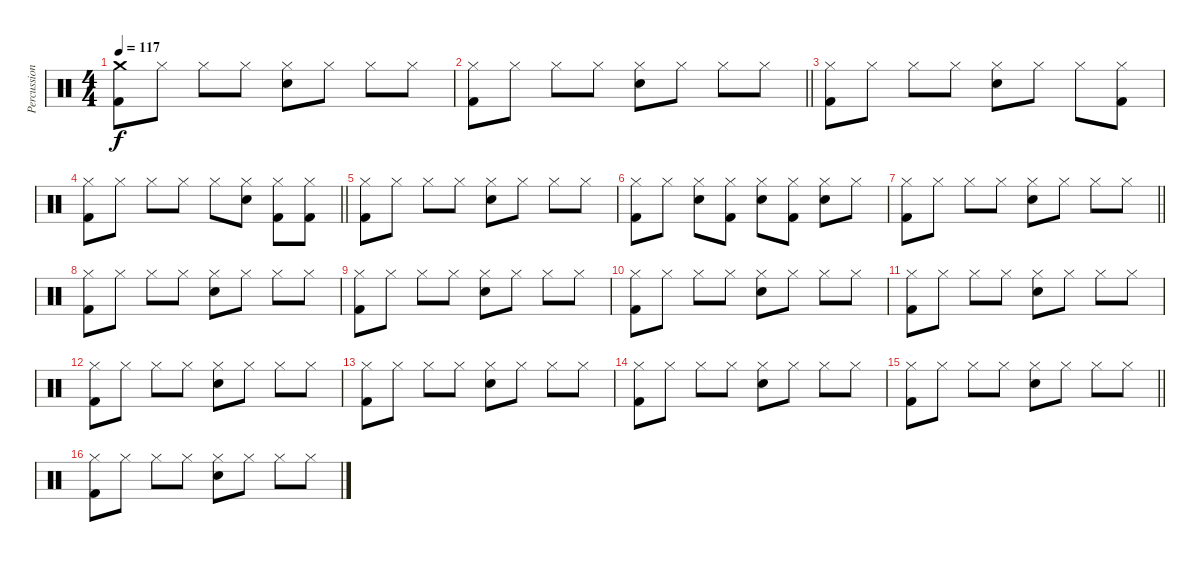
\track ("Percussion" "Percussion") {instrument percussion}
\staff {score}
\articulation defaults
\ts (4 4)
\tempo 117
\clef neutral
\ks c
("Crash medium (hit)" "Kick (hit) 2").8{dy f} "Hi-Hat (closed)".8 "Hi-Hat (closed)".8 "Hi-Hat (closed)".8 ("Hi-Hat (closed)" "Snare (hit) 2").8 "Hi-Hat (closed)".8 "Hi-Hat (closed)".8 "Hi-Hat (closed)".8 |
\barLineRight lightlight
("Hi-Hat (closed)" "Kick (hit) 2").8 "Hi-Hat (closed)".8 "Hi-Hat (closed)".8 "Hi-Hat (closed)".8 ("Hi-Hat (closed)" "Snare (hit) 2").8 "Hi-Hat (closed)".8 "Hi-Hat (closed)".8 "Hi-Hat (closed)".8 |
("Hi-Hat (closed)" "Kick (hit) 2").8 "Hi-Hat (closed)".8 "Hi-Hat (closed)".8 "Hi-Hat (closed)".8 ("Hi-Hat (closed)" "Snare (hit) 2").8 "Hi-Hat (closed)".8 "Hi-Hat (closed)".8 ("Hi-Hat (closed)" "Kick (hit) 2").8 |
\barLineRight lightlight
("Hi-Hat (closed)" "Kick (hit) 2").8 "Hi-Hat (closed)".8 "Hi-Hat (closed)".8 "Hi-Hat (closed)".8 "Hi-Hat (closed)".8 ("Hi-Hat (closed)" "Snare (hit) 2").8 ("Hi-Hat (closed)" "Kick (hit) 2").8 ("Hi-Hat (closed)" "Kick (hit) 2").8 |
("Hi-Hat (closed)" "Kick (hit) 2").8 "Hi-Hat (closed)".8 "Hi-Hat (closed)".8 "Hi-Hat (closed)".8 ("Hi-Hat (closed)" "Snare (hit) 2").8 "Hi-Hat (closed)".8 "Hi-Hat (closed)".8 "Hi-Hat (closed)".8 |
("Hi-Hat (closed)" "Kick (hit) 2").8 "Hi-Hat (closed)".8 ("Hi-Hat (closed)" "Snare (hit) 2").8 ("Hi-Hat (closed)" "Kick (hit) 2").8 ("Hi-Hat (closed)" "Snare (hit) 2").8 ("Hi-Hat (closed)" "Kick (hit) 2").8 ("Hi-Hat (closed)" "Snare (hit) 2").8 "Hi-Hat (closed)".8 |
\barLineRight lightlight
("Hi-Hat (closed)" "Kick (hit) 2").8 "Hi-Hat (closed)".8 "Hi-Hat (closed)".8 "Hi-Hat (closed)".8 ("Hi-Hat (closed)" "Snare (hit) 2").8 "Hi-Hat (closed)".8 "Hi-Hat (closed)".8 "Hi-Hat (closed)".8 |
("Hi-Hat (closed)" "Kick (hit) 2").8 "Hi-Hat (closed)".8 "Hi-Hat (closed)".8 "Hi-Hat (closed)".8 ("Hi-Hat (closed)" "Snare (hit) 2").8 "Hi-Hat (closed)".8 "Hi-Hat (closed)".8 "Hi-Hat (closed)".8 |
("Hi-Hat (closed)" "Kick (hit) 2").8 "Hi-Hat (closed)".8 "Hi-Hat (closed)".8 "Hi-Hat (closed)".8 ("Hi-Hat (closed)" "Snare (hit) 2").8 "Hi-Hat (closed)".8 "Hi-Hat (closed)".8 "Hi-Hat (closed)".8 |
("Hi-Hat (closed)" "Kick (hit) 2").8 "Hi-Hat (closed)".8 "Hi-Hat (closed)".8 "Hi-Hat (closed)".8 ("Hi-Hat (closed)" "Snare (hit) 2").8 "Hi-Hat (closed)".8 "Hi-Hat (closed)".8 "Hi-Hat (closed)".8 |
("Hi-Hat (closed)" "Kick (hit) 2").8 "Hi-Hat (closed)".8 "Hi-Hat (closed)".8 "Hi-Hat (closed)".8 ("Hi-Hat (closed)" "Snare (hit) 2").8 "Hi-Hat (closed)".8 "Hi-Hat (closed)".8 "Hi-Hat (closed)".8 |
("Hi-Hat (closed)" "Kick (hit) 2").8 "Hi-Hat (closed)".8 "Hi-Hat (closed)".8 "Hi-Hat (closed)".8 ("Hi-Hat (closed)" "Snare (hit) 2").8 "Hi-Hat (closed)".8 "Hi-Hat (closed)".8 "Hi-Hat (closed)".8 |
("Hi-Hat (closed)" "Kick (hit) 2").8 "Hi-Hat (closed)".8 "Hi-Hat (closed)".8 "Hi-Hat (closed)".8 ("Hi-Hat (closed)" "Snare (hit) 2").8 "Hi-Hat (closed)".8 "Hi-Hat (closed)".8 "Hi-Hat (closed)".8 |
("Hi-Hat (closed)" "Kick (hit) 2").8 "Hi-Hat (closed)".8 "Hi-Hat (closed)".8 "Hi-Hat (closed)".8 ("Hi-Hat (closed)" "Snare (hit) 2").8 "Hi-Hat (closed)".8 "Hi-Hat (closed)".8 "Hi-Hat (closed)".8 |
\barLineRight lightlight
("Hi-Hat (closed)" "Kick (hit) 2").8 "Hi-Hat (closed)".8 "Hi-Hat (closed)".8 "Hi-Hat (closed)".8 ("Hi-Hat (closed)" "Snare (hit) 2").8 "Hi-Hat (closed)".8 "Hi-Hat (closed)".8 "Hi-Hat (closed)".8 |
("Hi-Hat (closed)" "Kick (hit) 2").8 "Hi-Hat (closed)".8 "Hi-Hat (closed)".8 "Hi-Hat (closed)".8 ("Hi-Hat (closed)" "Snare (hit) 2").8 "Hi-Hat (closed)".8 "Hi-Hat (closed)".8 "Hi-Hat (closed)".8
